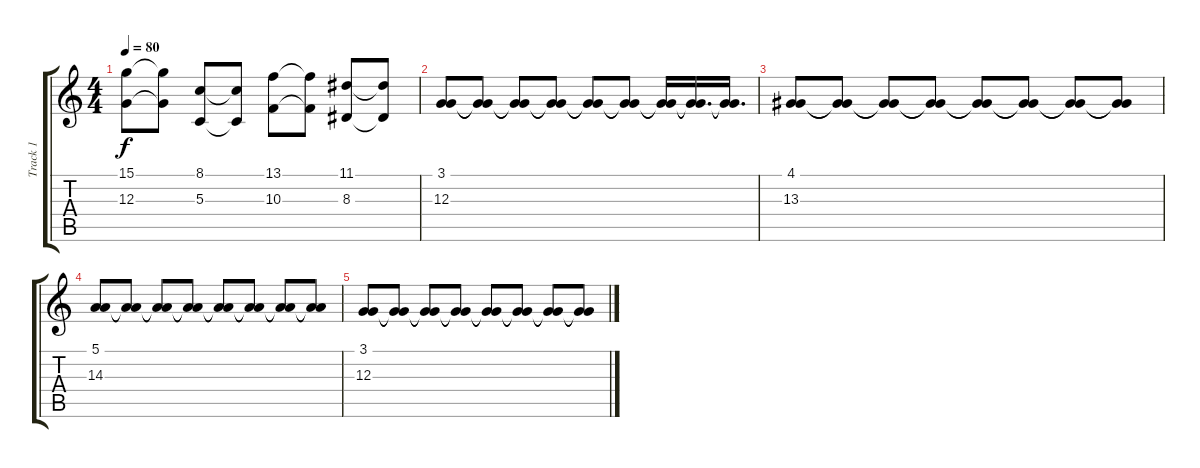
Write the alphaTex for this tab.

\track ("Track 1" "Track 1") {instrument choiraahs}
\staff {score tabs}
\tuning (E4 B3 G3 D3 A2 E2) {hide}
\ts (4 4)
\tempo 80
\clef g2
\ks c
(15.1 12.3).8{dy f} (15.1{t} 12.3{t}).8 (8.1 5.3).8 (8.1{t} 5.3{t}).8 (13.1 10.3).8 (13.1{t} 10.3{t}).8 (11.1 8.3).8 (11.1{t} 8.3{t}).8 |
(3.1 12.3).8{volume 12} (3.1{t} 12.3{t}).8 (3.1{t} 12.3{t}).8 (3.1{t} 12.3{t}).8 (3.1{t} 12.3{t}).8 (3.1{t} 12.3{t}).8 (3.1{t} 12.3{t}).16 (3.1{t} 12.3{t}).16{d} (3.1{t} 12.3{t}).16{d} |
(4.1 13.3).8 (4.1{t} 13.3{t}).8 (4.1{t} 13.3{t}).8 (4.1{t} 13.3{t}).8 (4.1{t} 13.3{t}).8 (4.1{t} 13.3{t}).8 (4.1{t} 13.3{t}).8 (4.1{t} 13.3{t}).8 |
(5.1 14.3).8 (5.1{t} 14.3{t}).8 (5.1{t} 14.3{t}).8 (5.1{t} 14.3{t}).8 (5.1{t} 14.3{t}).8 (5.1{t} 14.3{t}).8 (5.1{t} 14.3{t}).8 (5.1{t} 14.3{t}).8 |
(3.1 12.3).8 (3.1{t} 12.3{t}).8 (3.1{t} 12.3{t}).8 (3.1{t} 12.3{t}).8 (3.1{t} 12.3{t}).8 (3.1{t} 12.3{t}).8 (3.1{t} 12.3{t}).8 (3.1{t} 12.3{t}).8
